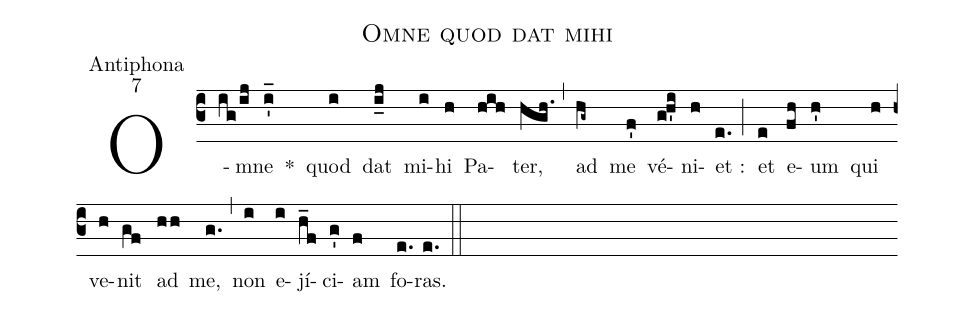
name:Omne quod dat mihi;
office-part:Antiphona;
mode:7;
%%
(c3) O(ig/ij)mne(i'_) *() quod(i) dat(i_j) mi(i)hi(h) Pa(hih)ter,(hgh.) (,)
ad(hg~) me(f') vé(g!h'i)ni(h)et~:(e.) (;)
et(e) e(fh)um(h') qui(h) ve(h)nit(gf) ad(hh) me,(g.) (,)
non(i) e(i)jí(h_f)ci(g')am(f) fo(e.)ras.(e.) (::)
